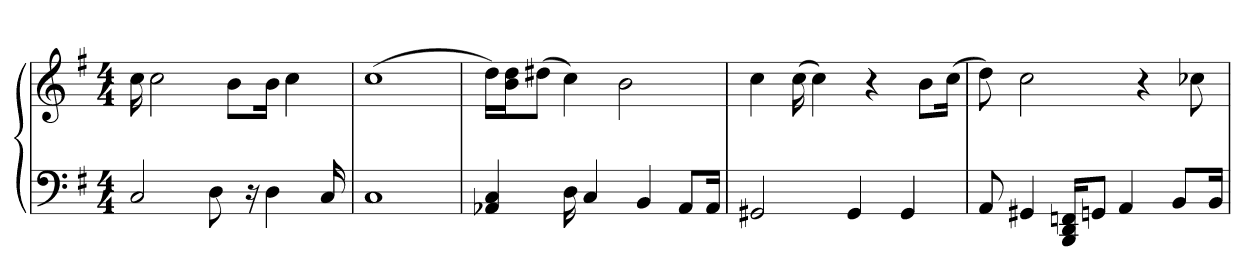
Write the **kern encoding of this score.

**kern	**kern
*part1	*part1
*staff2	*staff1
*clefF4	*clefG2
*k[f#]	*k[f#]
*M4/4	*M4/4
=1	=1
2C	16cc
.	2cc
8D	.
.	8b\L
16r	.
4D	16b\Jk
.	4cc
16C	.
=2	=2
1C	(1cc
=3	=3
4AA-X 4C	16dd\LL)
.	16b\ 16dd\J
.	(8dd#X\J
16D	4cc)
4C	.
.	2b
4BB	.
8AA-/L	.
16AA-/Jk	.
=4	=4
2GG#X	4cc
.	(16cc
.	4cc)
4GG#	.
.	4r
4GG#	.
.	8b\L
.	(16cc\Jk
=5	=5
8AA	8dd)
4GG#X	2cc
16BBB/ 16DD/ 16FFn/KL	.
8GGn/J	.
4AA	.
.	4r
8BB/L	.
.	8cc-X
16BB/Jk	.
=	=
*-	*-
